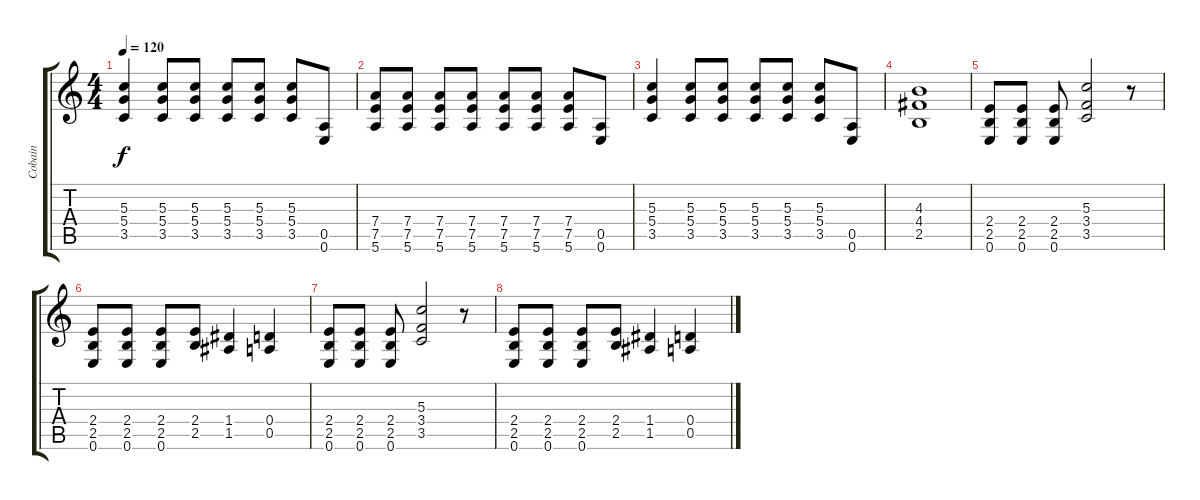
\track ("Cobain" "Cobain") {instrument distortionguitar}
\staff {score tabs}
\tuning (E4 B3 G3 D3 A2 E2) {hide}
\ts (4 4)
\tempo 120
\clef g2
\ks c
(5.3 5.4 3.5).4{dy f} (5.3 5.4 3.5).8 (5.3 5.4 3.5).8 (5.3 5.4 3.5).8 (5.3 5.4 3.5).8 (5.3 5.4 3.5).8 (0.5 0.6).8 |
(7.4 7.5 5.6).8 (7.4 7.5 5.6).8 (7.4 7.5 5.6).8 (7.4 7.5 5.6).8 (7.4 7.5 5.6).8 (7.4 7.5 5.6).8 (7.4 7.5 5.6).8 (0.5 0.6).8 |
(5.3 5.4 3.5).4 (5.3 5.4 3.5).8 (5.3 5.4 3.5).8 (5.3 5.4 3.5).8 (5.3 5.4 3.5).8 (5.3 5.4 3.5).8 (0.5 0.6).8 |
(4.3 4.4 2.5).1 |
(2.4 2.5 0.6).8{instrument electricguitarmuted} (2.4 2.5 0.6).8 (2.4 2.5 0.6).8 (5.3 3.4 3.5).2{instrument distortionguitar} r.8 |
(2.4 2.5 0.6).8{instrument electricguitarmuted} (2.4 2.5 0.6).8 (2.4 2.5 0.6).8 (2.4 2.5).8{instrument distortionguitar} (1.4 1.5).4 (0.4 0.5).4 |
(2.4 2.5 0.6).8{instrument electricguitarmuted} (2.4 2.5 0.6).8 (2.4 2.5 0.6).8 (5.3 3.4 3.5).2{instrument distortionguitar} r.8 |
(2.4 2.5 0.6).8{instrument electricguitarmuted} (2.4 2.5 0.6).8 (2.4 2.5 0.6).8 (2.4 2.5).8{instrument distortionguitar} (1.4 1.5).4 (0.4 0.5).4
